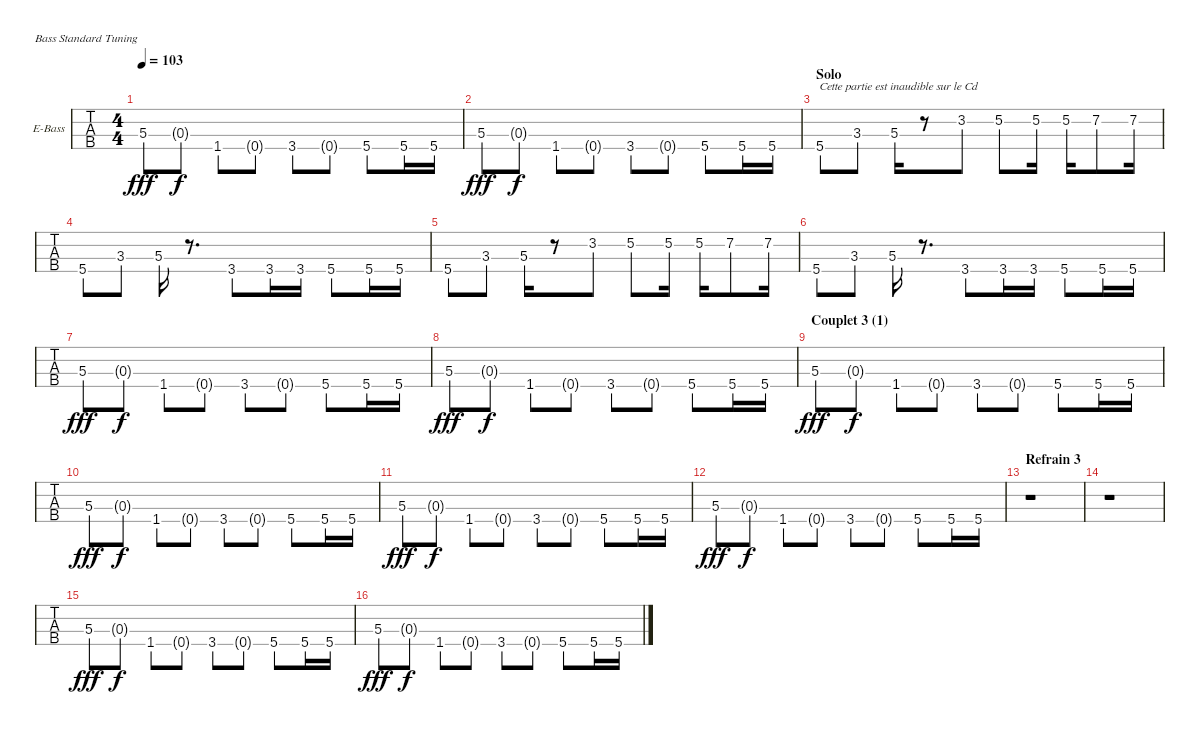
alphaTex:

\bracketExtendMode groupsimilarinstruments
\firstSystemTrackNameOrientation horizontal
\otherSystemsTrackNameOrientation horizontal
\chordDiagramsInScore
\track ("Basse" "E-Bass") {instrument electricbasspick}
\staff {tabs}
\tuning (G2 D2 A1 E1)
\ts (4 4)
\tempo 103
\clef f4
\ks c
5.3.8{dy fff} 0.3{g}.8{dy f} 1.4.8 0.4{g}.8 3.4.8 0.4{g}.8 5.4.8 5.4.16 5.4.16 |
5.3.8{dy fff} 0.3{g}.8{dy f} 1.4.8 0.4{g}.8 3.4.8 0.4{g}.8 5.4.8 5.4.16 5.4.16 |
\section ("" "Solo")
5.4.8{txt "Cette partie est inaudible sur le Cd"} 3.3.8 5.3.16 r.8 3.2.8 5.2.8 5.2.16 5.2.16 7.2.8 7.2.16 |
5.4.8 3.3.8 5.3.16 r.8{d} 3.4.8 3.4.16 3.4.16 5.4.8 5.4.16 5.4.16 |
5.4.8 3.3.8 5.3.16 r.8 3.2.8 5.2.8 5.2.16 5.2.16 7.2.8 7.2.16 |
5.4.8 3.3.8 5.3.16 r.8{d} 3.4.8 3.4.16 3.4.16 5.4.8 5.4.16 5.4.16 |
5.3.8{dy fff} 0.3{g}.8{dy f} 1.4.8 0.4{g}.8 3.4.8 0.4{g}.8 5.4.8 5.4.16 5.4.16 |
5.3.8{dy fff} 0.3{g}.8{dy f} 1.4.8 0.4{g}.8 3.4.8 0.4{g}.8 5.4.8 5.4.16 5.4.16 |
\section ("" "Couplet 3 (1)")
5.3.8{dy fff} 0.3{g}.8{dy f} 1.4.8 0.4{g}.8 3.4.8 0.4{g}.8 5.4.8 5.4.16 5.4.16 |
5.3.8{dy fff} 0.3{g}.8{dy f} 1.4.8 0.4{g}.8 3.4.8 0.4{g}.8 5.4.8 5.4.16 5.4.16 |
5.3.8{dy fff} 0.3{g}.8{dy f} 1.4.8 0.4{g}.8 3.4.8 0.4{g}.8 5.4.8 5.4.16 5.4.16 |
5.3.8{dy fff} 0.3{g}.8{dy f} 1.4.8 0.4{g}.8 3.4.8 0.4{g}.8 5.4.8 5.4.16 5.4.16 |
\section ("" "Refrain 3")
r.1 |
r.1 |
5.3.8{dy fff} 0.3{g}.8{dy f} 1.4.8 0.4{g}.8 3.4.8 0.4{g}.8 5.4.8 5.4.16 5.4.16 |
5.3.8{dy fff} 0.3{g}.8{dy f} 1.4.8 0.4{g}.8 3.4.8 0.4{g}.8 5.4.8 5.4.16 5.4.16
